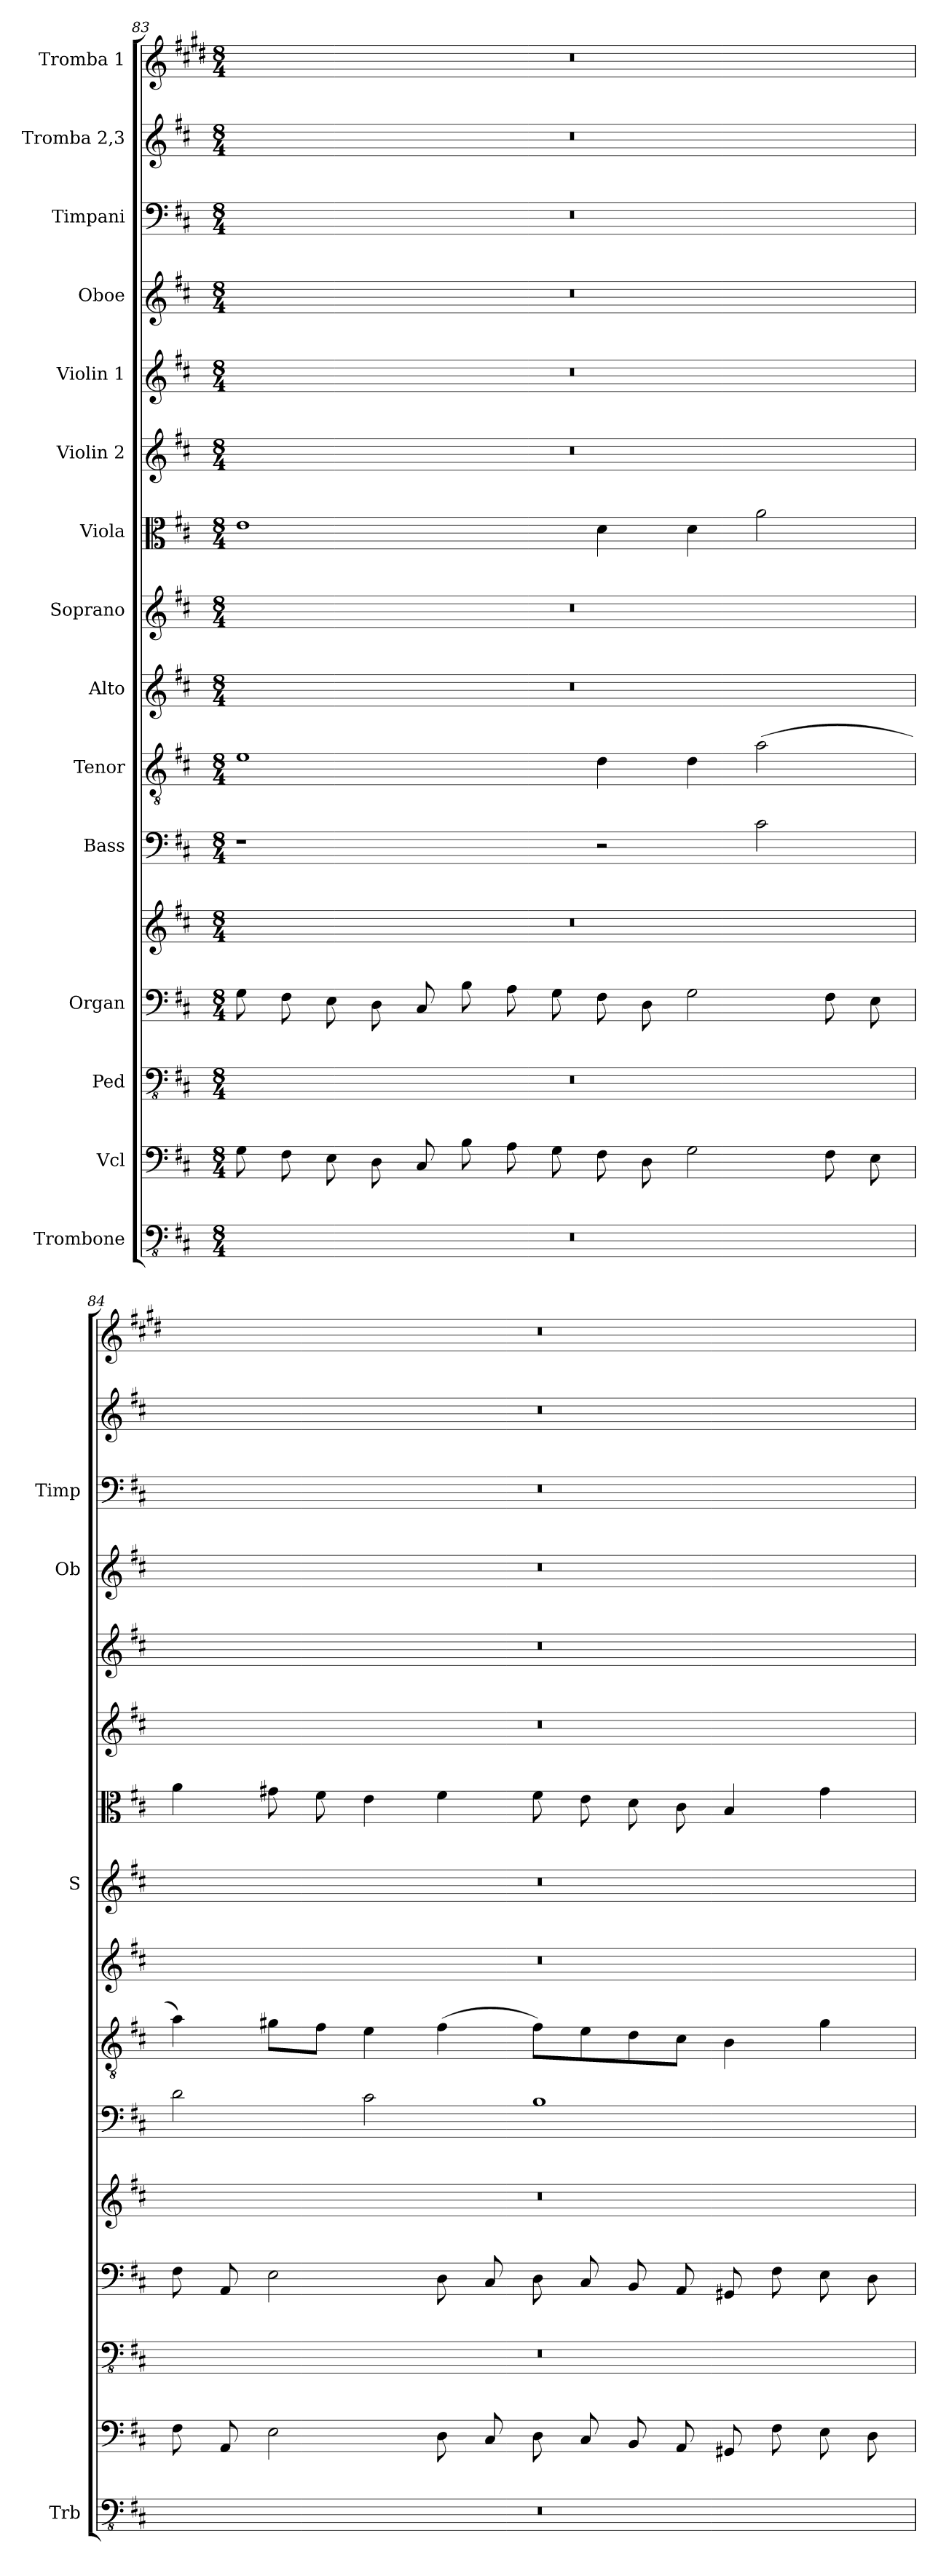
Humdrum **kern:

**kern	**kern	**kern	**kern	**kern	**kern	**kern	**kern	**kern	**kern	**kern	**kern	**kern	**kern	**kern	**kern
*part15	*part14	*part13	*part12	*part12	*part11	*part10	*part9	*part8	*part7	*part6	*part5	*part4	*part3	*part2	*part1
*staff16	*staff15	*staff14	*staff13	*staff12	*staff11	*staff10	*staff9	*staff8	*staff7	*staff6	*staff5	*staff4	*staff3	*staff2	*staff1
*I"Trombone	*I"Vcl	*I"Ped	*I"Organ	*	*I"Bass	*I"Tenor	*I"Alto	*I"Soprano	*I"Viola	*I"Violin 2	*I"Violin 1	*I"Oboe	*I"Timpani	*I"Tromba 2,3	*I"Tromba 1
*I'Trb	*	*	*	*	*	*	*	*I'S	*	*	*	*I'Ob	*I'Timp	*	*
*clefFv4	*clefF4	*clefFv4	*clefF4	*clefG2	*clefF4	*clefGv2	*clefG2	*clefG2	*clefC3	*clefG2	*clefG2	*clefG2	*clefF4	*clefG2	*clefG2
*	*	*	*	*	*	*	*	*	*	*	*	*	*	*	*ITrd1c2
*k[f#c#]	*k[f#c#]	*k[f#c#]	*k[f#c#]	*k[f#c#]	*k[f#c#]	*k[f#c#]	*k[f#c#]	*k[f#c#]	*k[f#c#]	*k[f#c#]	*k[f#c#]	*k[f#c#]	*k[f#c#]	*k[f#c#]	*k[f#c#]
*M8/4	*M8/4	*M8/4	*M8/4	*M8/4	*M8/4	*M8/4	*M8/4	*M8/4	*M8/4	*M8/4	*M8/4	*M8/4	*M8/4	*M8/4	*M8/4
=83	=83	=83	=83	=83	=83	=83	=83	=83	=83	=83	=83	=83	=83	=83	=83
0r	8G\	0r	8G\	0r	1r	1e	0r	0r	1e	0r	0r	0r	0r	0r	0r
.	8F#\	.	8F#\	.	.	.	.	.	.	.	.	.	.	.	.
.	8E\	.	8E\	.	.	.	.	.	.	.	.	.	.	.	.
.	8D\	.	8D\	.	.	.	.	.	.	.	.	.	.	.	.
.	8C#/	.	8C#/	.	.	.	.	.	.	.	.	.	.	.	.
.	8B\	.	8B\	.	.	.	.	.	.	.	.	.	.	.	.
.	8A\	.	8A\	.	.	.	.	.	.	.	.	.	.	.	.
.	8G\	.	8G\	.	.	.	.	.	.	.	.	.	.	.	.
.	8F#\	.	8F#\	.	2r	4d\	.	.	4d\	.	.	.	.	.	.
.	8D\	.	8D\	.	.	.	.	.	.	.	.	.	.	.	.
.	2G\	.	2G\	.	.	4d\	.	.	4d\	.	.	.	.	.	.
.	.	.	.	.	2c#\	(2a\	.	.	2a\	.	.	.	.	.	.
.	8F#\	.	8F#\	.	.	.	.	.	.	.	.	.	.	.	.
.	8E\	.	8E\	.	.	.	.	.	.	.	.	.	.	.	.
=84	=84	=84	=84	=84	=84	=84	=84	=84	=84	=84	=84	=84	=84	=84	=84
0r	8F#\	0r	8F#\	0r	2d\	4a\)	0r	0r	4a\	0r	0r	0r	0r	0r	0r
.	8AA/	.	8AA/	.	.	.	.	.	.	.	.	.	.	.	.
.	2E\	.	2E\	.	.	8g#X\L	.	.	8g#X\	.	.	.	.	.	.
.	.	.	.	.	.	8f#\J	.	.	8f#\	.	.	.	.	.	.
.	.	.	.	.	2c#\	4e\	.	.	4e\	.	.	.	.	.	.
.	8D\	.	8D\	.	.	(4f#\	.	.	4f#\	.	.	.	.	.	.
.	8C#/	.	8C#/	.	.	.	.	.	.	.	.	.	.	.	.
.	8D\	.	8D\	.	1B	8f#\L)	.	.	8f#\	.	.	.	.	.	.
.	8C#/	.	8C#/	.	.	8e\	.	.	8e\	.	.	.	.	.	.
.	8BB/	.	8BB/	.	.	8d\	.	.	8d\	.	.	.	.	.	.
.	8AA/	.	8AA/	.	.	8c#\J	.	.	8c#\	.	.	.	.	.	.
.	8GG#X/	.	8GG#X/	.	.	4B\	.	.	4B/	.	.	.	.	.	.
.	8F#\	.	8F#\	.	.	.	.	.	.	.	.	.	.	.	.
.	8E\	.	8E\	.	.	4g#\	.	.	4g#\	.	.	.	.	.	.
.	8D\	.	8D\	.	.	.	.	.	.	.	.	.	.	.	.
=	=	=	=	=	=	=	=	=	=	=	=	=	=	=	=
*-	*-	*-	*-	*-	*-	*-	*-	*-	*-	*-	*-	*-	*-	*-	*-
